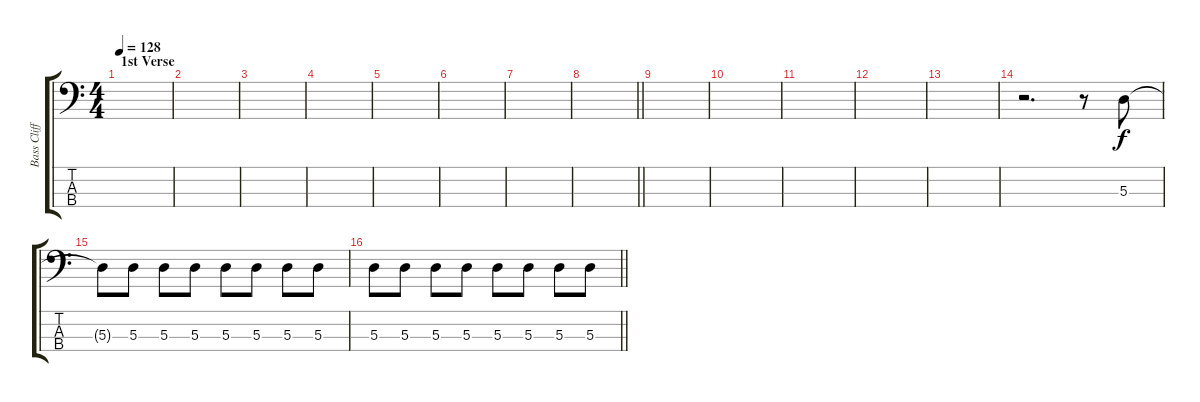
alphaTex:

\track ("Bass Cliff Williams" "Bass Cliff") {instrument electricbassfinger}
\staff {score tabs}
\tuning (G2 D2 A1 E1) {hide}
\ts (4 4)
\section ("" "1st Verse")
\tempo 128
\clef f4
\ks c
|
|
|
|
|
|
|
\barLineRight lightlight
|
|
|
|
|
|
r.2{d} r.8 5.3.8 |
5.3{t}.8 5.3.8 5.3.8 5.3.8 5.3.8 5.3.8 5.3.8 5.3.8 |
\barLineRight lightlight
5.3.8 5.3.8 5.3.8 5.3.8 5.3.8 5.3.8 5.3.8 5.3.8
